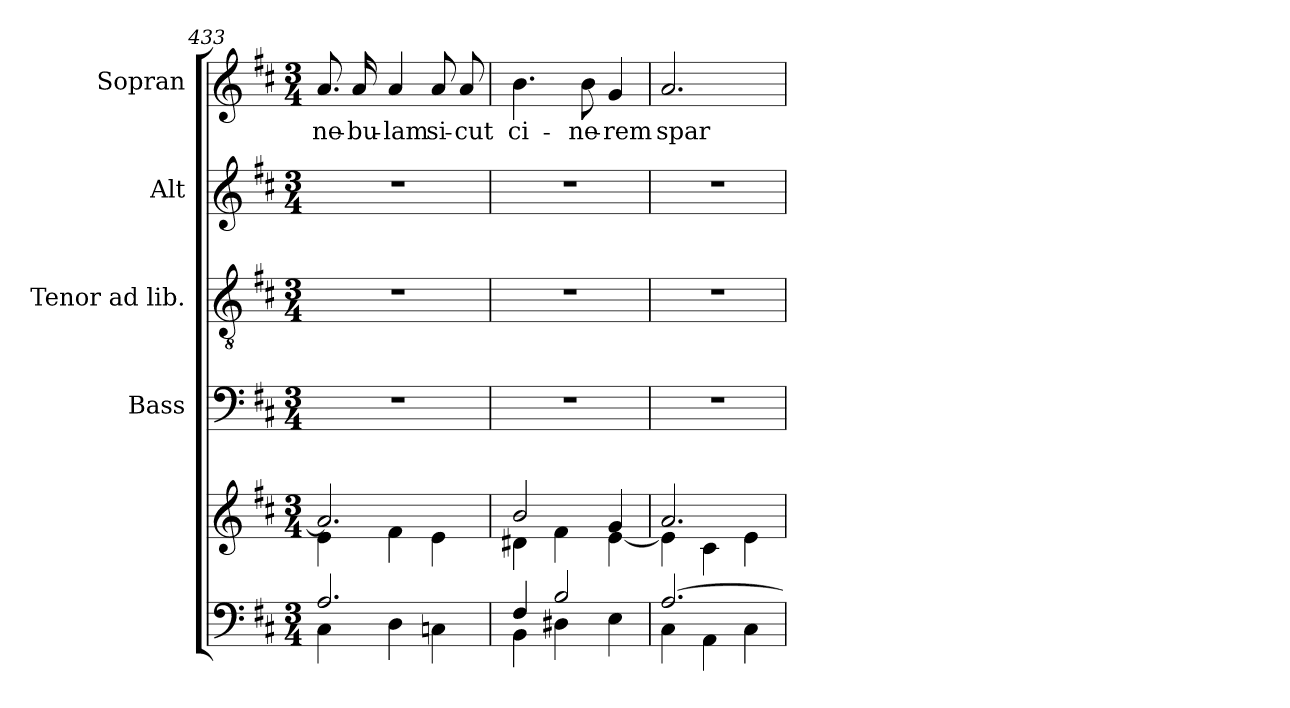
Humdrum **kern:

**kern	**kern	**kern	**kern	**kern	**kern	**text
*part5	*part5	*part4	*part3	*part2	*part1	*part1
*staff6	*staff5	*staff4	*staff3	*staff2	*staff1	*staff1
*	*	*I"Bass	*I"Tenor ad lib.	*I"Alt	*I"Sopran	*
*	*	*I'B.	*I'T.	*I'A.	*I'S.	*
*clefF4	*clefG2	*clefF4	*clefGv2	*clefG2	*clefG2	*
*k[f#c#]	*k[f#c#]	*k[f#c#]	*k[f#c#]	*k[f#c#]	*k[f#c#]	*
*D:	*D:	*D:	*D:	*D:	*D:	*
*M3/4	*M3/4	*M3/4	*M3/4	*M3/4	*M3/4	*
=433	=433	=433	=433	=433	=433	=433
*^	*^	*	*	*	*	*
!	!	!	!	!	!	!	!	!LO:LY:b
2.A/	4C#\	2.a/]	4e\	2.r	2.r	2.r	8.a/	ne-
!	!	!	!	!	!	!	!	!LO:LY:b
.	.	.	.	.	.	.	16a/	-bu-
!	!	!	!	!	!	!	!	!LO:LY:b
.	4D\	.	4f#\	.	.	.	4a/	-lam
!	!	!	!	!	!	!	!	!LO:LY:b
.	4Cn\	.	4e\	.	.	.	8a/	si-
!	!	!	!	!	!	!	!	!LO:LY:b
.	.	.	.	.	.	.	8a/	-cut
=434	=434	=434	=434	=434	=434	=434	=434	=434
!	!	!	!	!	!	!	!	!LO:LY:b
4F#/	4BB\	2b/	4d#X\	2.r	2.r	2.r	4.b\	ci-
2B/	4D#X\	.	4f#\	.	.	.	.	.
!	!	!	!	!	!	!	!	!LO:LY:b
.	.	.	.	.	.	.	8b\	-ne-
!	!	!	!	!	!	!	!	!LO:LY:b
.	4E\	4g/	[<4e\	.	.	.	4g/	-rem
=435	=435	=435	=435	=435	=435	=435	=435	=435
!	!	!	!	!	!	!	!	!LO:LY:b
[>2.A/	4C#\	2.a/	4e\]	2.r	2.r	2.r	2.a/	spar-
.	4AA\	.	4c#\	.	.	.	.	.
.	4C#\	.	4e\	.	.	.	.	.
*v	*v	*	*	*	*	*	*	*
*	*v	*v	*	*	*	*	*
=	=	=	=	=	=	=
*-	*-	*-	*-	*-	*-	*-
